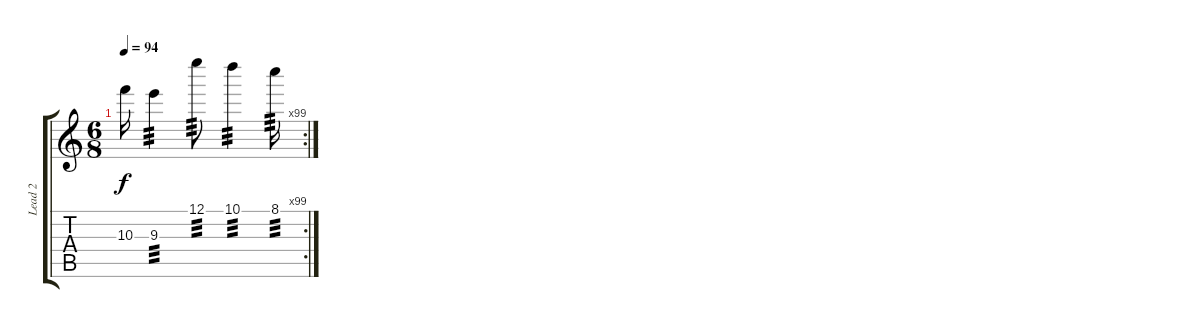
\track ("Lead 2" "Lead 2") {instrument distortionguitar}
\staff {score tabs}
\tuning (E5 B4 G4 D4 A3 E3) {hide}
\rc 99
\ts (6 8)
\tempo 94
\clef g2
\ks c
10.3{t}.16{dy f} 9.3.4{tp 3} 12.1.8{tp 3} 10.1.4{tp 3} 8.1.16{tp 3}
